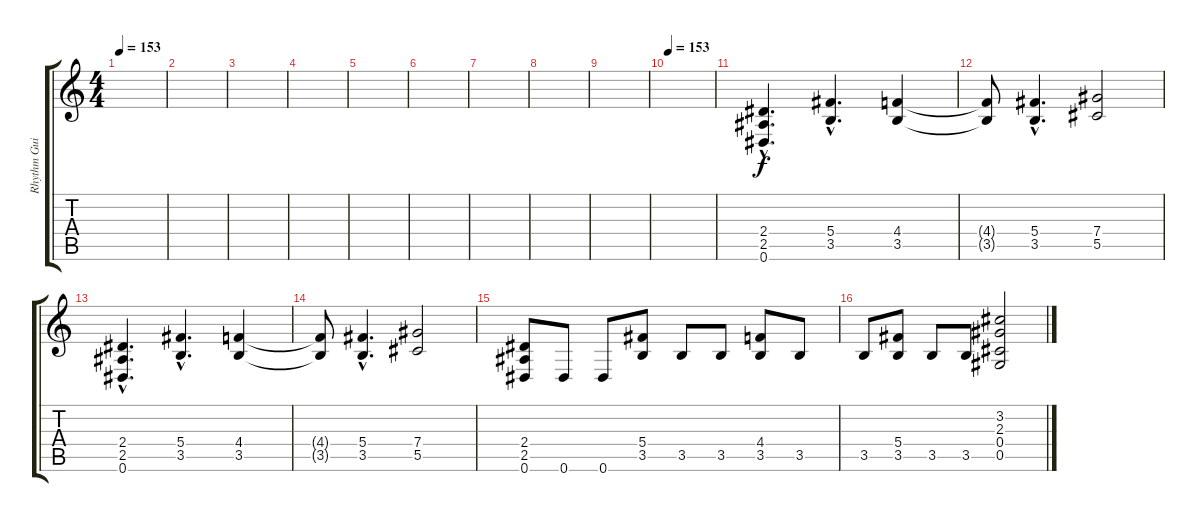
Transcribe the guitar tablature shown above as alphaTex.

\track ("Rhythm Guitar" "Rhythm Gui") {instrument distortionguitar}
\staff {score tabs}
\tuning (Eb4 Bb3 Gb3 Db3 Ab2 Eb2) {hide}
\ts (4 4)
\tempo 153
\clef g2
\ks c
|
|
|
|
|
|
|
|
|
\tempo 153
|
(2.4{hac} 2.5{hac} 0.6{hac}).4{d} (5.4{hac} 3.5{hac}).4{d} (4.4 3.5).4 |
(4.4{t} 3.5{t}).8 (5.4{hac} 3.5{hac}).4{d} (7.4 5.5).2 |
(2.4{hac} 2.5{hac} 0.6{hac}).4{d} (5.4{hac} 3.5{hac}).4{d} (4.4 3.5).4 |
(4.4{t} 3.5{t}).8 (5.4{hac} 3.5{hac}).4{d} (7.4 5.5).2 |
(2.4 2.5 0.6).8 0.6.8 0.6.8 (5.4 3.5).8 3.5.8 3.5.8 (4.4 3.5).8 3.5.8 |
3.5.8 (5.4 3.5).8 3.5.8 3.5.8 (3.2 2.3 0.4 0.5).2
